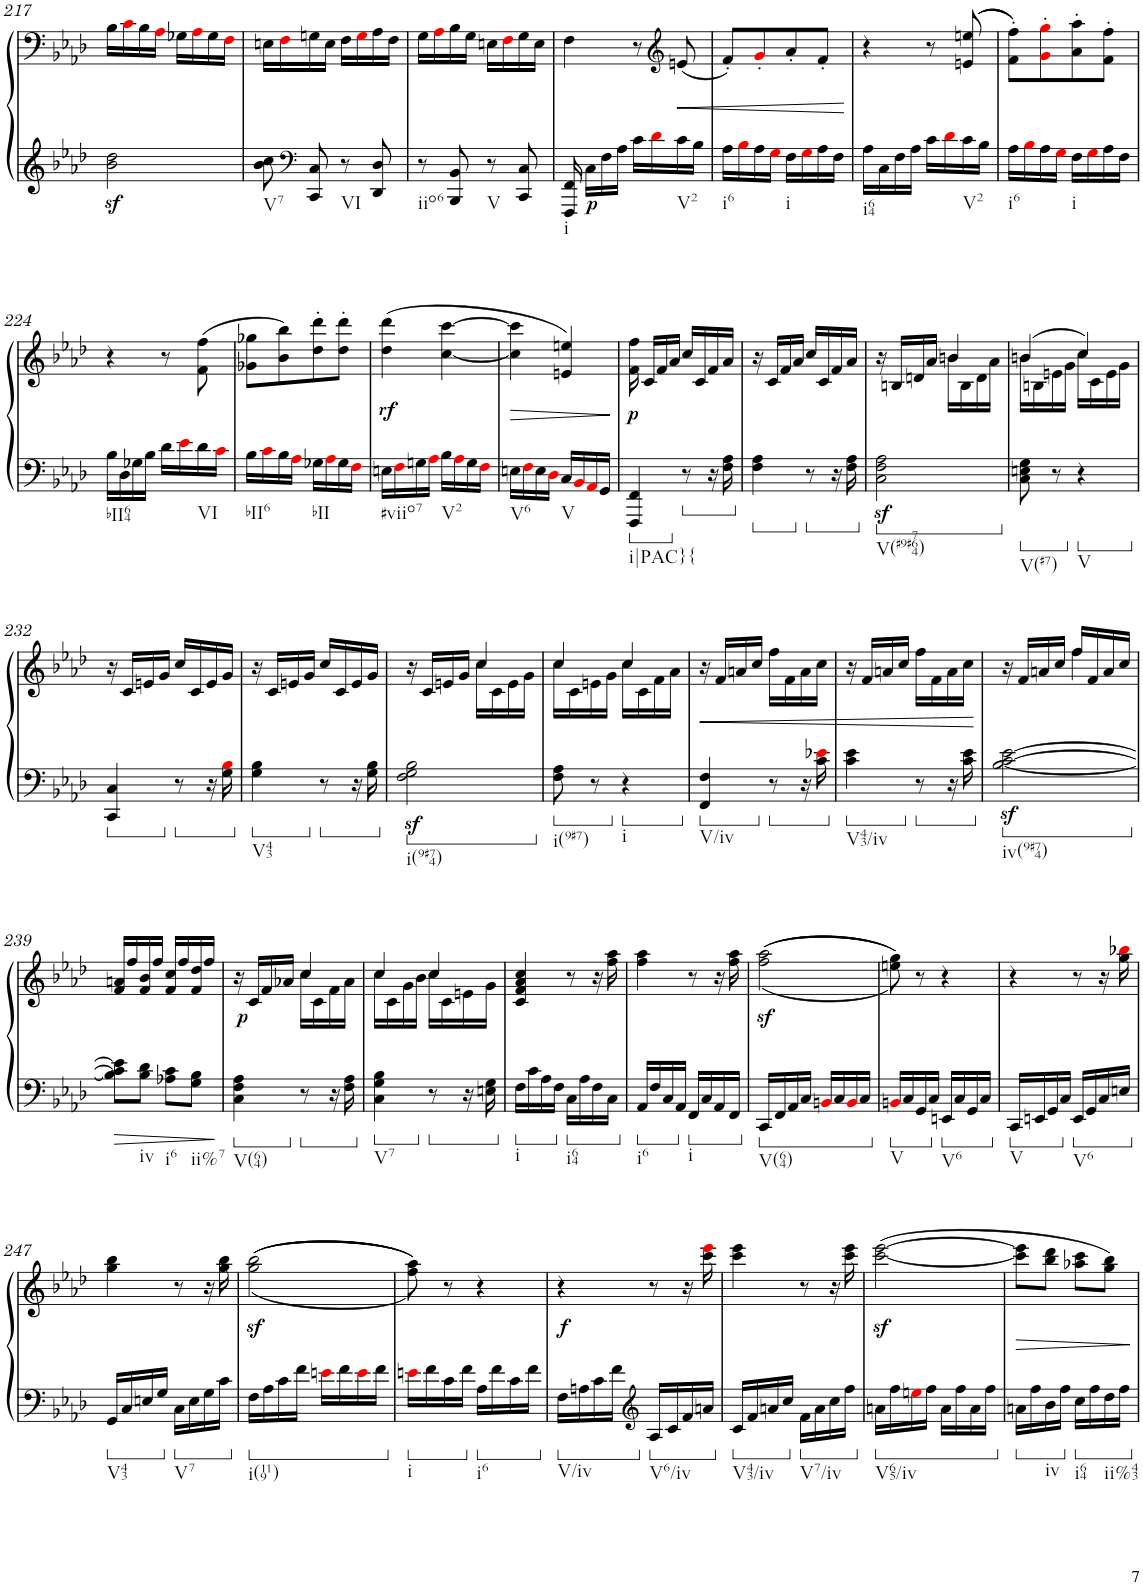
**kern	**kern	**dynam
*part1	*part1	*part1
*staff2	*staff1	*staff1/2
*I"Piano	*	*
*I'Pno.	*	*
!!LO:PB:g=z
*clefG2	*clefG2	*
*k[b-e-a-d-]	*k[b-e-a-d-]	*
*M2/4	*M2/4	*
=217	=217	=217
2b-\z< 2dd-\z<	16B-\LL	.
.	16ci\	.
.	16B-\	.
.	16A-i\JJ	.
.	16G-X\LL	.
.	16A-i\	.
.	16G-\	.
.	16Fi\JJ	.
=218	=218	=218
!LO:TX:b:t=V7	!	!
8b-\ 8cc\	16En\LL	.
.	16Fi\	.
*clefF4	*	*
8CC/ 8C/	16Gn\	.
.	16E\JJ	.
!LO:TX:b:t=VI	!	!
8r	16F\LL	.
.	16Gi\	.
8DD-/ 8D-/	16A-\	.
.	16F\JJ	.
=219	=219	=219
!LO:TX:b:t=iio6	!	!
8r	16G\LL	.
.	16A-i\	.
8BBB-/ 8BB-/	16B-\	.
.	16G\JJ	.
!LO:TX:b:t=V	!	!
8r	16En\LL	.
.	16Fi\	.
8CC/ 8C/	16G\	.
.	16E\JJ	.
=220	=220	=220
!LO:TX:b:t=i	!	!
16FFF/ 16FF/	4F\	.
!	!	!LO:DY:b=2
16C\LL	.	p
16F\	.	.
16A-\JJ	.	.
16c\LL	8r	.
16d-i\	.	.
*	*clefG2	*
!LO:TX:b:t=V2	!	!
!	!	!LO:HP:b
16c\	(8en/	<
16B-\JJ	.	.
=221	=221	=221
!LO:TX:b:t=i6	!	!
16A-\LL	8f'/L)	.
16B-i\	.	.
16A-\	8g'i/	.
16Gi\JJ	.	.
!LO:TX:b:t=i	!	!
16F\LL	8a-'/	.
16Gi\	.	.
16A-\	8f'/J	.
16F\JJ	.	.
.	.	[
=222	=222	=222
!LO:TX:b:t=i64	!	!
16A-\LL	4r	.
16C\	.	.
16F\	.	.
16A-\JJ	.	.
16c\LL	8r	.
16d-i\	.	.
!LO:TX:b:t=V2	!	!
16c\	(>(8en/ 8een/	.
16B-\JJ	.	.
=223	=223	=223
!LO:TX:b:t=i6	!	!
16A-\LL	8f\' 8ff\'L))	.
16B-i\	.	.
16A-\	8gi\' 8ggi\'	.
16Gi\JJ	.	.
!LO:TX:b:t=i	!	!
16F\LL	8a-\' 8aa-\'	.
16Gi\	.	.
16A-\	8f\' 8ff\'J	.
16F\JJ	.	.
!!LO:LB:g=z
=224	=224	=224
!LO:TX:b:t=bII64	!	!
16B-\LL	4r	.
16D-\	.	.
16G-X\	.	.
16B-\JJ	.	.
16d-\LL	8r	.
16e-i\	.	.
!LO:TX:b:t=VI	!	!
16d-\	(8f\ 8ff\	.
16ci\JJ	.	.
=225	=225	=225
!LO:TX:b:t=bII6	!	!
16B-\LL	8g-X\ 8gg-X\L	.
16ci\	.	.
16B-\	8b-\ 8bb-\)	.
16A-i\JJ	.	.
!LO:TX:b:t=bII	!	!
16G-X\LL	8dd-\' 8ddd-\'	.
16A-i\	.	.
16G-\	8dd-\' 8ddd-\'J	.
16Fi\JJ	.	.
=226	=226	=226
!LO:TX:b:t=#viio7	!	!
!	!	!LO:DY:b
16En\LL	(4dd-\ 4ddd-\	rf
16Fi\	.	.
16Gn\	.	.
16A-i\JJ	.	.
!LO:TX:b:t=V2	!	!
16B-\LL	[4cc\ [4ccc\	.
16A-i\	.	.
16G\	.	.
16Fi\JJ	.	.
=227	=227	=227
!LO:TX:b:t=V6	!	!
!	!	!LO:HP:b
16En\LL	4cc\] 4ccc\]	>
16Fi\	.	.
16E\	.	.
16D-i\JJ	.	.
!LO:TX:b:t=V	!	!
16C/LL	4en/ 4een/)	.
16BB-i/	.	.
16AA-i/	.	.
16GG/JJ	.	.
.	.	]
=228	=228	=228
!LO:TX:b:t=i|PAC}{	!	!
!	!	!LO:DY:b
4FFF/ 4FF/	16f\ 16ff\	p
.	16c/LL	.
.	16f/	.
.	16a-/JJ	.
8r	16cc/LL	.
.	16c/	.
16r	16f/	.
16F\ 16A-\	16a-/JJ	.
=229	=229	=229
4F\ 4A-\	16r	.
.	16c/LL	.
.	16f/	.
.	16a-/JJ	.
8r	16cc/LL	.
.	16c/	.
16r	16f/	.
16F\ 16A-\	16a-/JJ	.
=230	=230	=230
*	*^	*
!LO:TX:b:t=V(#9#764)	!	!	!
2C\z< 2F\z< 2A-\z<	16r	4ryy	.
.	16Bn/LL	.	.
.	16dn/	.	.
.	16a-/JJ	.	.
.	4bn/	16b\LL	.
.	.	16B\	.
.	.	16d\	.
.	.	16a-\JJ	.
=231	=231	=231	=231
!LO:TX:b:t=V(#7)	!	!	!
8C\ 8En\ 8G\	(4bn/	16b\LL	.
.	.	16Bn\	.
8r	.	16en\	.
.	.	16g\JJ	.
!LO:TX:b:t=V	!	!	!
4r	4cc/)	16cc\LL	.
.	.	16c\	.
.	.	16e\	.
.	.	16g\JJ	.
*	*v	*v	*
!!LO:LB:g=z
=232	=232	=232
4CC/ 4C/	16r	.
.	16c/LL	.
.	16en/	.
.	16g/JJ	.
8r	16cc/LL	.
.	16c/	.
16r	16e/	.
16G\ 16B-i\	16g/JJ	.
=233	=233	=233
!LO:TX:b:t=V43	!	!
4G\ 4B-\	16r	.
.	16c/LL	.
.	16en/	.
.	16g/JJ	.
8r	16cc/LL	.
.	16c/	.
16r	16e/	.
16G\ 16B-\	16g/JJ	.
=234	=234	=234
*	*^	*
!LO:TX:b:t=i(9#74)	!	!	!
2F\z< 2G\z< 2B-\z<	16r	4ryy	.
.	16c/LL	.	.
.	16en/	.	.
.	16g/JJ	.	.
.	16cc\LL	4cc/	.
.	16c\	.	.
.	16e\	.	.
.	16g\JJ	.	.
=235	=235	=235	=235
!LO:TX:b:t=i(9#7)	!	!	!
8F\ 8A-\	16cc\LL	4cc/	.
.	16c\	.	.
8r	16en\	.	.
.	16g\JJ	.	.
!LO:TX:b:t=i	!	!	!
4r	16cc\LL	4cc/	.
.	16c\	.	.
.	16f\	.	.
.	16a-\JJ	.	.
*	*v	*v	*
=236	=236	=236
!LO:TX:b:t=V/iv	!	!
!	!	!LO:HP:b
4FF/ 4F/	16r	<
.	16f/LL	.
.	16an/	.
.	16cc/JJ	.
8r	16ff\LL	.
.	16f\	.
16r	16a\	.
16c\ 16e-Xi\	16cc\JJ	.
=237	=237	=237
!LO:TX:b:t=V43/iv	!	!
4c\ 4e-\	16r	.
.	16f/LL	.
.	16an/	.
.	16cc/JJ	.
8r	16ff\LL	.
.	16f\	.
16r	16a\	.
16c\ 16e-\	16cc\JJ	.
.	.	[
=238	=238	=238
*	*^	*
!LO:TX:b:t=iv(9#74)	!	!	!
[2B-\z< [2c\z< [2e-\z<	16r	4ryy	.
.	16f/LL	.	.
.	16an/	.	.
.	16cc/JJ	.	.
.	16ff/LL	4ff\	.
.	16f/	.	.
.	16a/	.	.
.	16cc/JJ	.	.
*	*v	*v	*
!!LO:LB:g=z
=239	=239	=239
8B-\] 8c\] 8e-\]L	16f/ 16an/LL	.
.	16ff/	.
!LO:TX:b:t=iv	!	!
8B-\ 8d-\J	16f/ 16b-/	.
.	16ff/JJ	.
!LO:TX:b:t=i6	!	!
8A-X\ 8c\L	16f/ 16cc/LL	.
.	16ff/	.
!LO:TX:b:t=ii%7	!	!
8G\ 8B-\J	16f/ 16dd-/	.
.	16ff/JJ	.
=240	=240	=240
*	*^	*
!LO:TX:b:t=V(64)	!	!	!
!	!	!	!LO:DY:b
4C\ 4F\ 4A-\	16r	4ryy	p
.	16c/LL	.	.
.	16f/	.	.
.	16a-X/JJ	.	.
8r	16cc\LL	4cc/	.
.	16c\	.	.
16r	16f\	.	.
16F\ 16A-\	16a-\JJ	.	.
=241	=241	=241	=241
!LO:TX:b:t=V7	!	!	!
4C\ 4G\ 4B-\	16cc\LL	4cc/	.
.	16c\	.	.
.	16g\	.	.
.	16b-\JJ	.	.
8r	16cc\LL	4cc/	.
.	16c\	.	.
16r	16en\	.	.
16En\ 16G\	16g\JJ	.	.
*	*v	*v	*
=242	=242	=242
!LO:TX:b:t=i	!	!
16F\LL	4c/ 4f/ 4a-/ 4cc/	.
16c\	.	.
16A-\	.	.
16F\JJ	.	.
!LO:TX:b:t=i64	!	!
16C\LL	8r	.
16A-\	.	.
16F\	16r	.
16C\JJ	16ff\ 16aa-\	.
=243	=243	=243
!LO:TX:b:t=i6	!	!
16AA-/LL	4ff\ 4aa-\	.
16F/	.	.
16C/	.	.
16AA-/JJ	.	.
!LO:TX:b:t=i	!	!
16FF/LL	8r	.
16C/	.	.
16AA-/	16r	.
16FF/JJ	16ff\ 16aa-\	.
=244	=244	=244
!LO:TX:b:t=V(64)	!	!
16CC/LL	(<((2ff\z< 2aa-\z<	.
16FF/	.	.
16AA-/	.	.
16C/JJ	.	.
16BBni/LL	.	.
16C/	.	.
16BBi/	.	.
16C/JJ	.	.
=245	=245	=245
!LO:TX:b:t=V	!	!
16BBni/LL	8een\ 8gg\)))	.
16C/	.	.
16GG/	8r	.
16C/JJ	.	.
!LO:TX:b:t=V6	!	!
16EEn/LL	4r	.
16C/	.	.
16GG/	.	.
16C/JJ	.	.
=246	=246	=246
!LO:TX:b:t=V	!	!
16CC/LL	4r	.
16EEn/	.	.
16GG/	.	.
16C/JJ	.	.
!LO:TX:b:t=V6	!	!
16EE/LL	8r	.
16GG/	.	.
16C/	16r	.
16En/JJ	16gg\ 16bb-Xi\	.
!!LO:LB:g=z
=247	=247	=247
!LO:TX:b:t=V43	!	!
16GG/LL	4gg\ 4bb-\	.
16C/	.	.
16En/	.	.
16G/JJ	.	.
!LO:TX:b:t=V7	!	!
16C\LL	8r	.
16E\	.	.
16G\	16r	.
16c\JJ	16gg\ 16bb-\	.
=248	=248	=248
!LO:TX:b:t=i(119)	!	!
16F\LL	((<(2gg\z< 2bb-\z<	.
16A-\	.	.
16c\	.	.
16f\JJ	.	.
16eni\LL	.	.
16f\	.	.
16ei\	.	.
16f\JJ	.	.
=249	=249	=249
!LO:TX:b:t=i	!	!
16eni\LL	8ff\ 8aa-\)))	.
16f\	.	.
16c\	8r	.
16f\JJ	.	.
!LO:TX:b:t=i6	!	!
16A-\LL	4r	.
16f\	.	.
16c\	.	.
16f\JJ	.	.
=250	=250	=250
!LO:TX:b:t=V/iv	!	!
!	!	!LO:DY:b
16F\LL	4r	f
16An\	.	.
16c\	.	.
16f\JJ	.	.
*clefG2	*	*
!LO:TX:b:t=V6/iv	!	!
16A/LL	8r	.
16c/	.	.
16f/	16r	.
16an/JJ	16ccc\ 16eee-i\	.
=251	=251	=251
!LO:TX:b:t=V43/iv	!	!
16c/LL	4ccc\ 4eee-\	.
16f/	.	.
16an/	.	.
16cc/JJ	.	.
!LO:TX:b:t=V7/iv	!	!
16f\LL	8r	.
16a\	.	.
16cc\	16r	.
16ff\JJ	16ccc\ 16eee-\	.
=252	=252	=252
!LO:TX:b:t=V65/iv	!	!
16an\LL	([2ccc\z< [2eee-\z<	.
16ff\	.	.
16eeni\	.	.
16ff\JJ	.	.
16a\LL	.	.
16ff\	.	.
16a\	.	.
16ff\JJ	.	.
=253	=253	=253
!	!	!LO:HP:b
16an\LL	8ccc\] 8eee-\]L	>
16ff\	.	.
!LO:TX:b:t=iv	!	!
16b-\	8bb-\ 8ddd-\J	.
16ff\JJ	.	.
!LO:TX:b:t=i64	!	!
16cc\LL	8aa-X\ 8ccc\L	.
16ff\	.	.
!LO:TX:b:t=ii%43	!	!
16dd-\	8gg\ 8bb-\J)	.
16ff\JJ	.	.
.	.	]
=	=	=
*-	*-	*-
